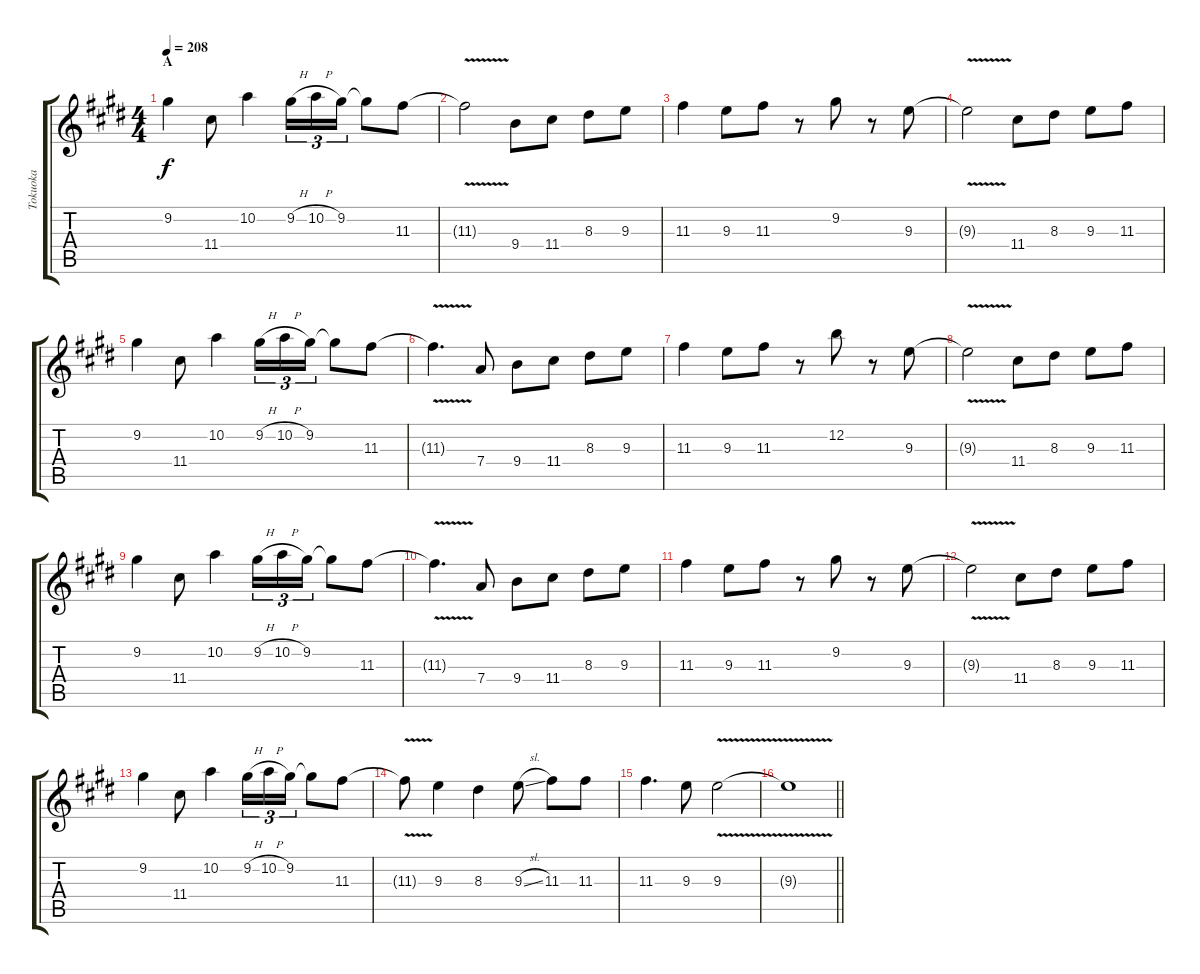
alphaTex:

\track ("Tokuoka" "Tokuoka") {instrument acousticguitarsteel}
\staff {score tabs}
\tuning (E4 B3 G3 D3 A2 E2) {hide}
\ts (4 4)
\section ("" "A")
\tempo 208
\clef g2
\ks e
9.2.4{dy f} 11.4.8 10.2.4 9.2{h}.16{tu (3 2)} 10.2{h}.16{tu (3 2)} 9.2.16{tu (3 2)} 9.2{t}.8 11.3.8 |
11.3{v t}.2 9.4.8 11.4.8 8.3.8 9.3.8 |
11.3.4 9.3.8 11.3.8 r.8 9.2.8 r.8 9.3.8 |
9.3{v t}.2 11.4.8 8.3.8 9.3.8 11.3.8 |
9.2.4 11.4.8 10.2.4 9.2{h}.16{tu (3 2)} 10.2{h}.16{tu (3 2)} 9.2.16{tu (3 2)} 9.2{t}.8 11.3.8 |
11.3{v t}.4{d} 7.4.8 9.4.8 11.4.8 8.3.8 9.3.8 |
11.3.4 9.3.8 11.3.8 r.8 12.2.8 r.8 9.3.8 |
9.3{v t}.2 11.4.8 8.3.8 9.3.8 11.3.8 |
9.2.4 11.4.8 10.2.4 9.2{h}.16{tu (3 2)} 10.2{h}.16{tu (3 2)} 9.2.16{tu (3 2)} 9.2{t}.8 11.3.8 |
11.3{v t}.4{d} 7.4.8 9.4.8 11.4.8 8.3.8 9.3.8 |
11.3.4 9.3.8 11.3.8 r.8 9.2.8 r.8 9.3.8 |
9.3{v t}.2 11.4.8 8.3.8 9.3.8 11.3.8 |
9.2.4 11.4.8 10.2.4 9.2{h}.16{tu (3 2)} 10.2{h}.16{tu (3 2)} 9.2.16{tu (3 2)} 9.2{t}.8 11.3.8 |
11.3{v t}.8 9.3.4 8.3.4 9.3{sl}.8 11.3.8 11.3.8 |
11.3.4{d} 9.3.8 9.3{v}.2 |
\barLineRight lightlight
9.3{t}.1
